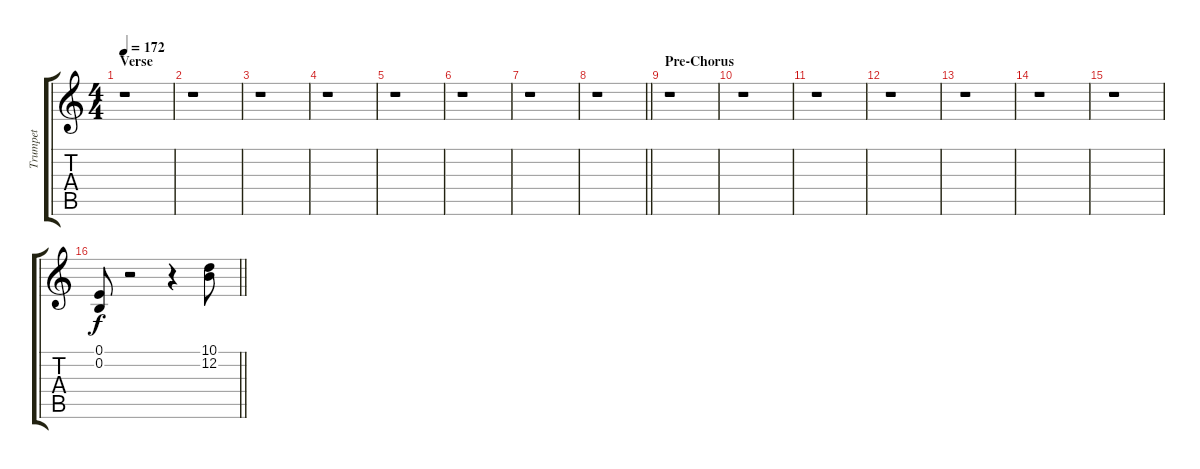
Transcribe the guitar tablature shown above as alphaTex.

\track ("Trumpet" "Trumpet") {instrument trumpet}
\staff {score tabs}
\tuning (E4 B3 G3 D3 A2 E2) {hide}
\ts (4 4)
\section ("" "Verse")
\tempo 172
\clef g2
\ks c
r.1{dy f} |
r.1 |
r.1 |
r.1 |
r.1 |
r.1 |
r.1 |
\barLineRight lightlight
r.1 |
\section ("" "Pre-Chorus")
r.1 |
r.1 |
r.1 |
r.1 |
r.1 |
r.1 |
r.1 |
\barLineRight lightlight
(0.1 0.2).8 r.2 r.4 (10.1 12.2).8
